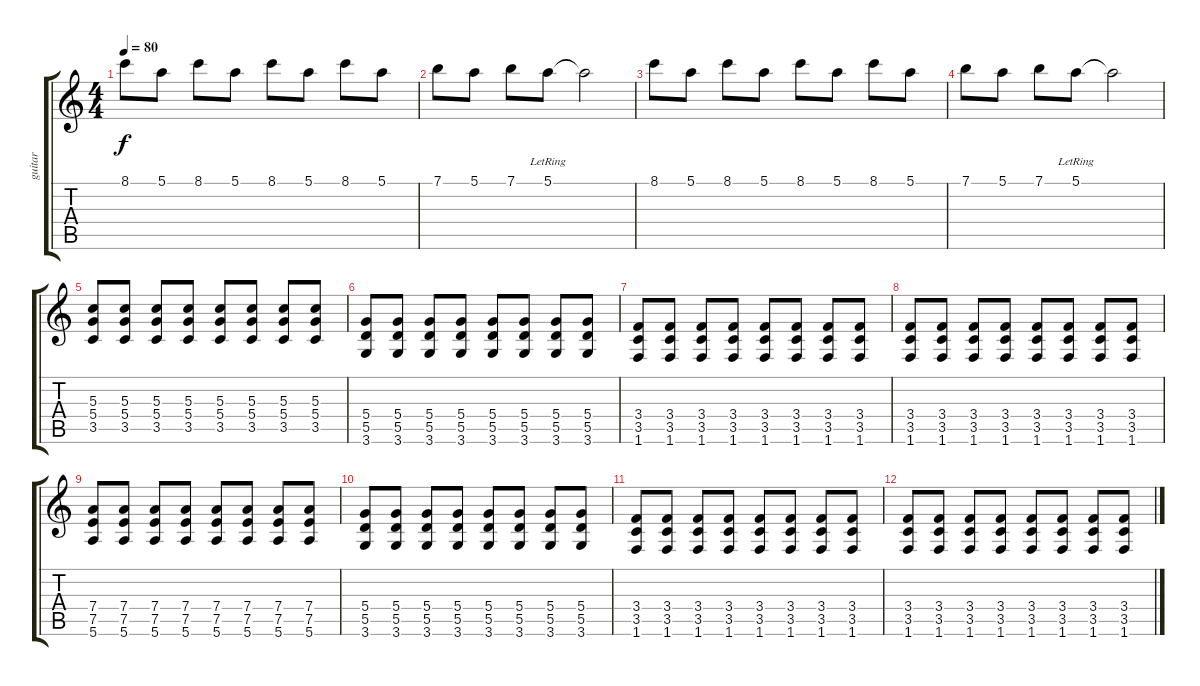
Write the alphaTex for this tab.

\track ("guitar " "guitar ") {instrument acousticguitarsteel}
\staff {score tabs}
\tuning (E4 B3 G3 D3 A2 E2) {hide}
\ts (4 4)
\tempo 80
\clef g2
\ks c
8.1.8{dy f} 5.1.8 8.1.8 5.1.8 8.1.8 5.1.8 8.1.8 5.1.8 |
7.1.8 5.1.8 7.1.8 5.1{lr}.8 5.1{t}.2 |
8.1.8 5.1.8 8.1.8 5.1.8 8.1.8 5.1.8 8.1.8 5.1.8 |
7.1.8 5.1.8 7.1.8 5.1{lr}.8 5.1{t}.2 |
(5.3 5.4 3.5).8 (5.3 5.4 3.5).8 (5.3 5.4 3.5).8 (5.3 5.4 3.5).8 (5.3 5.4 3.5).8 (5.3 5.4 3.5).8 (5.3 5.4 3.5).8 (5.3 5.4 3.5).8 |
(5.4 5.5 3.6).8 (5.4 5.5 3.6).8 (5.4 5.5 3.6).8 (5.4 5.5 3.6).8 (5.4 5.5 3.6).8 (5.4 5.5 3.6).8 (5.4 5.5 3.6).8 (5.4 5.5 3.6).8 |
(3.4 3.5 1.6).8 (3.4 3.5 1.6).8 (3.4 3.5 1.6).8 (3.4 3.5 1.6).8 (3.4 3.5 1.6).8 (3.4 3.5 1.6).8 (3.4 3.5 1.6).8 (3.4 3.5 1.6).8 |
(3.4 3.5 1.6).8 (3.4 3.5 1.6).8 (3.4 3.5 1.6).8 (3.4 3.5 1.6).8 (3.4 3.5 1.6).8 (3.4 3.5 1.6).8 (3.4 3.5 1.6).8 (3.4 3.5 1.6).8 |
(7.4 7.5 5.6).8 (7.4 7.5 5.6).8 (7.4 7.5 5.6).8 (7.4 7.5 5.6).8 (7.4 7.5 5.6).8 (7.4 7.5 5.6).8 (7.4 7.5 5.6).8 (7.4 7.5 5.6).8 |
(5.4 5.5 3.6).8 (5.4 5.5 3.6).8 (5.4 5.5 3.6).8 (5.4 5.5 3.6).8 (5.4 5.5 3.6).8 (5.4 5.5 3.6).8 (5.4 5.5 3.6).8 (5.4 5.5 3.6).8 |
(3.4 3.5 1.6).8 (3.4 3.5 1.6).8 (3.4 3.5 1.6).8 (3.4 3.5 1.6).8 (3.4 3.5 1.6).8 (3.4 3.5 1.6).8 (3.4 3.5 1.6).8 (3.4 3.5 1.6).8 |
(3.4 3.5 1.6).8 (3.4 3.5 1.6).8 (3.4 3.5 1.6).8 (3.4 3.5 1.6).8 (3.4 3.5 1.6).8 (3.4 3.5 1.6).8 (3.4 3.5 1.6).8 (3.4 3.5 1.6).8
